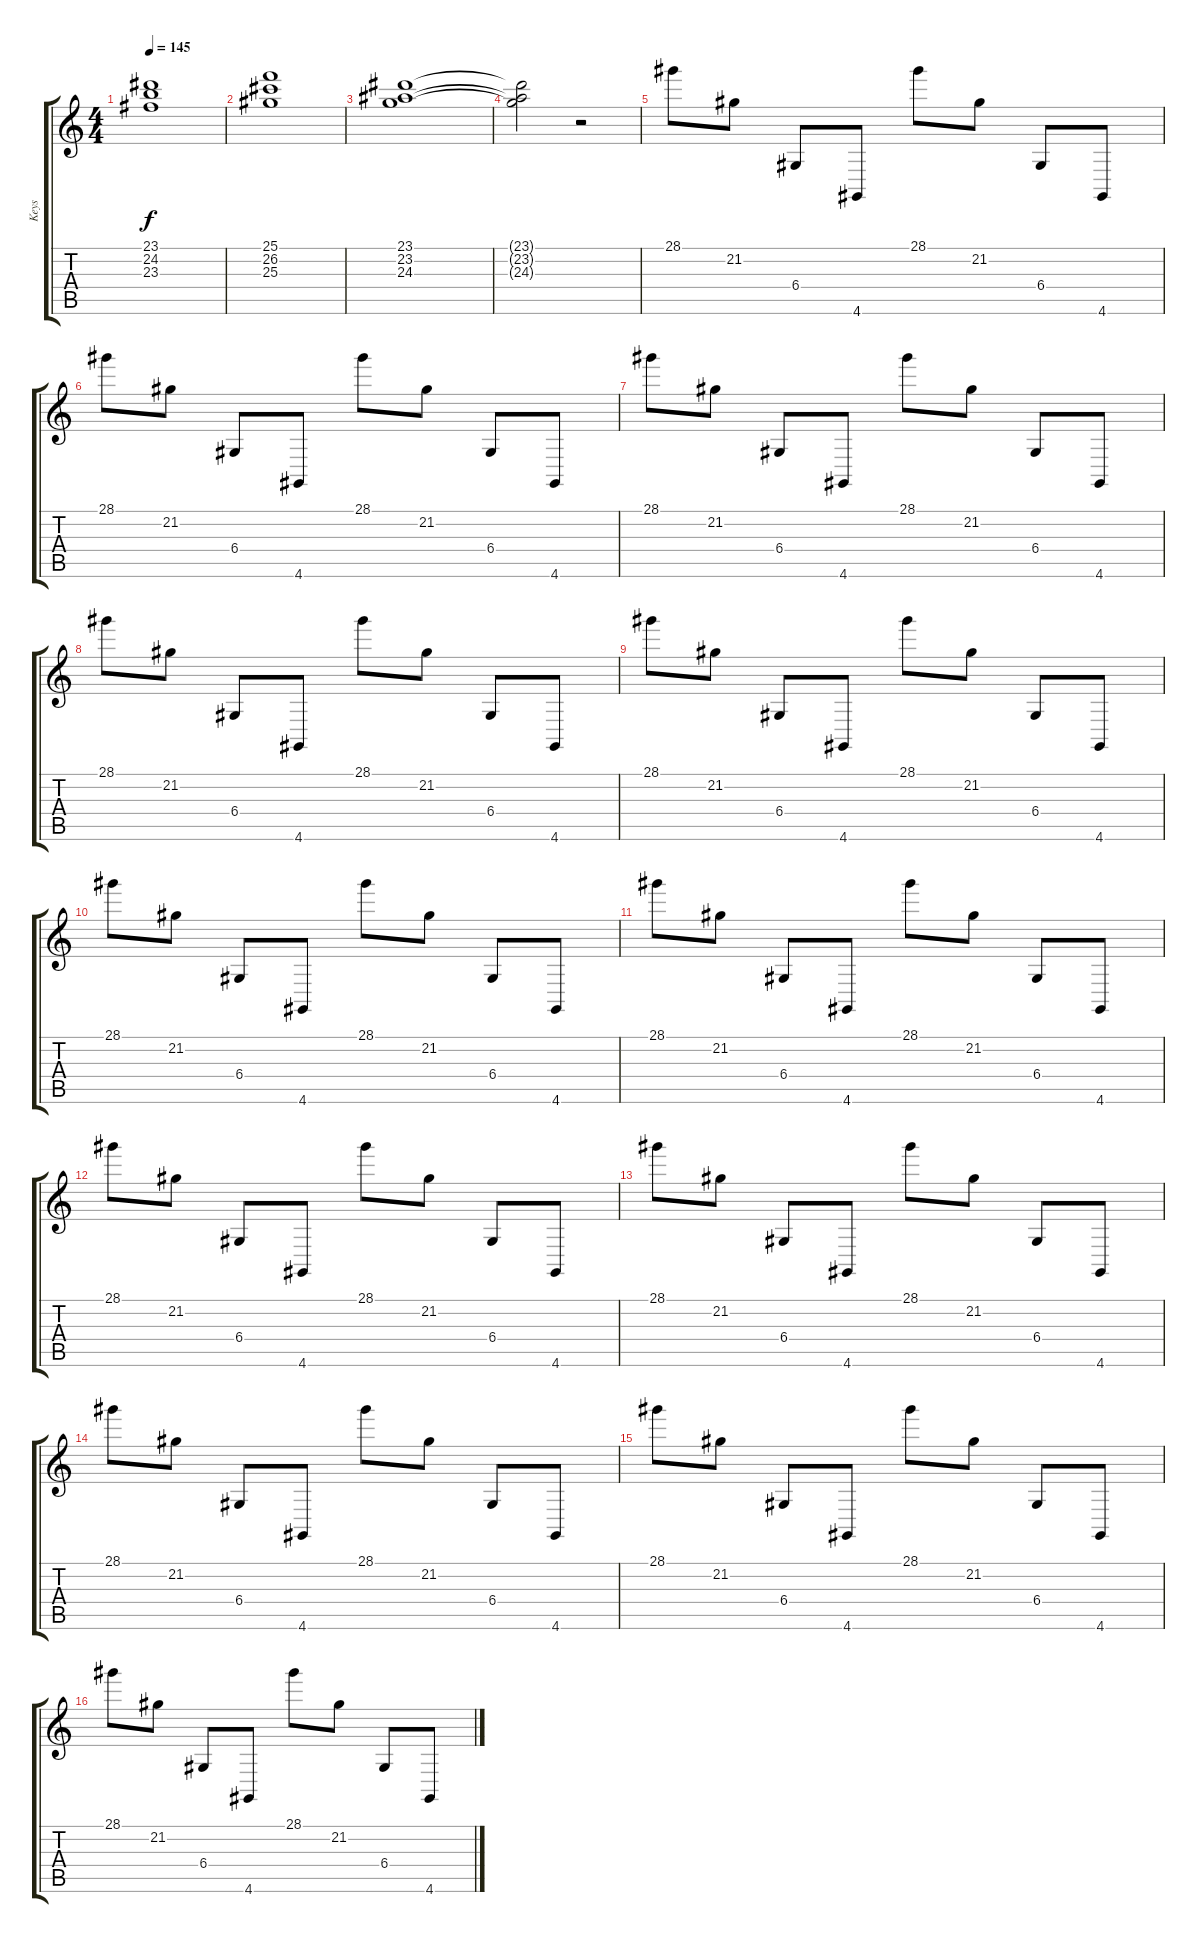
\track ("Keys" "Keys") {instrument lead2sawtooth}
\staff {score tabs}
\tuning (E4 B3 G3 D3 A2 E2) {hide}
\ts (4 4)
\tempo 145
\clef g2
\ks c
(23.1 24.2 23.3).1{dy f} |
(25.1 26.2 25.3).1 |
(23.1 23.2 24.3).1 |
(23.1{t} 23.2{t} 24.3{t}).2 r.2 |
28.1.8 21.2.8 6.4.8 4.6.8 28.1.8 21.2.8 6.4.8 4.6.8 |
28.1.8 21.2.8 6.4.8 4.6.8 28.1.8 21.2.8 6.4.8 4.6.8 |
28.1.8 21.2.8 6.4.8 4.6.8 28.1.8 21.2.8 6.4.8 4.6.8 |
28.1.8 21.2.8 6.4.8 4.6.8 28.1.8 21.2.8 6.4.8 4.6.8 |
28.1.8 21.2.8 6.4.8 4.6.8 28.1.8 21.2.8 6.4.8 4.6.8 |
28.1.8 21.2.8 6.4.8 4.6.8 28.1.8 21.2.8 6.4.8 4.6.8 |
28.1.8 21.2.8 6.4.8 4.6.8 28.1.8 21.2.8 6.4.8 4.6.8 |
28.1.8 21.2.8 6.4.8 4.6.8 28.1.8 21.2.8 6.4.8 4.6.8 |
28.1.8 21.2.8 6.4.8 4.6.8 28.1.8 21.2.8 6.4.8 4.6.8 |
28.1.8 21.2.8 6.4.8 4.6.8 28.1.8 21.2.8 6.4.8 4.6.8 |
28.1.8 21.2.8 6.4.8 4.6.8 28.1.8 21.2.8 6.4.8 4.6.8 |
28.1.8 21.2.8 6.4.8 4.6.8 28.1.8 21.2.8 6.4.8 4.6.8
